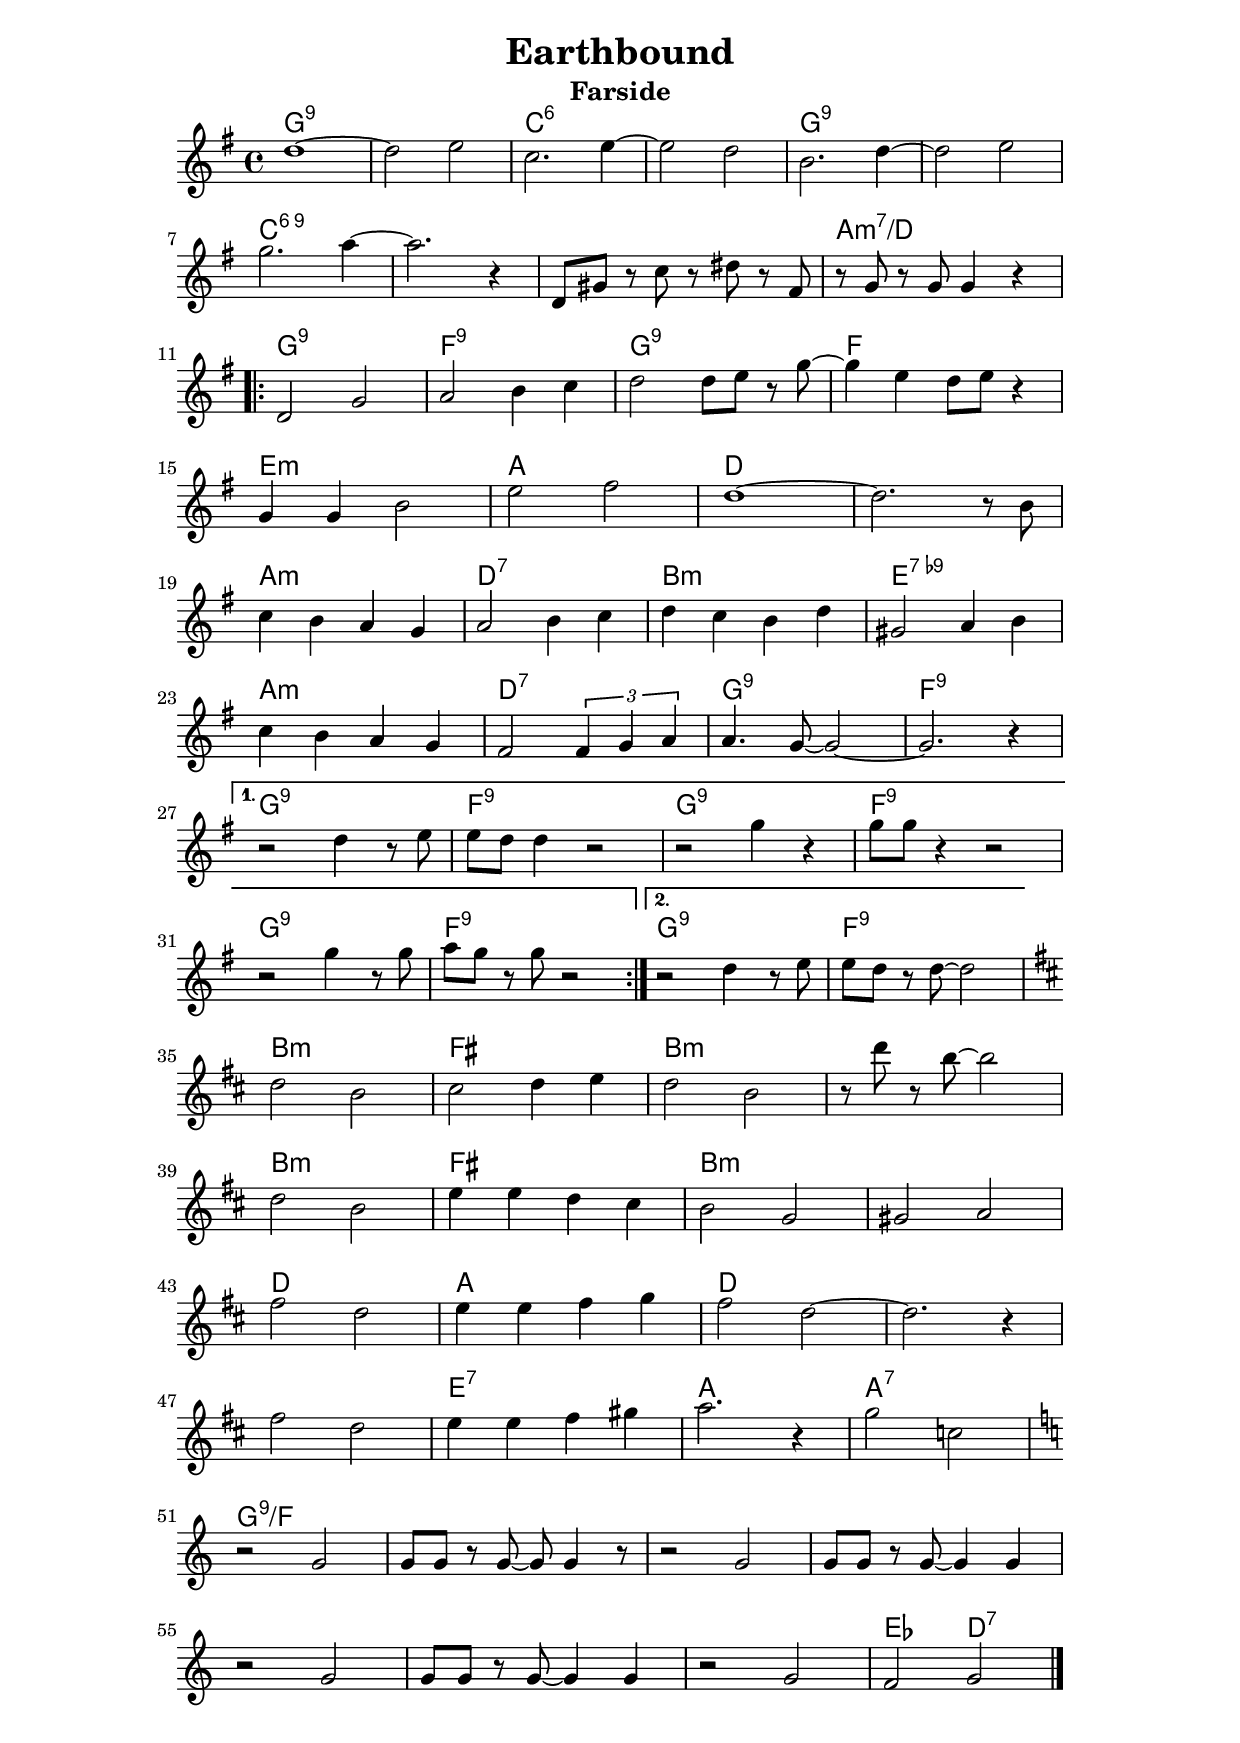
\header {
	title = "Earthbound" 
	subtitle = "Farside" 
}

\include "macros.ily"

melody = \relative c' {
	\clef treble
	\key g \major
	\time 4/4
	d'1~|
	d2 e2 c2. e4~|
	e2 d2 |
	b2. d4~ |
	d2 e2 |
	\break
	g2. a4~ |
	a2. r4 |
	d,,8 gis r c r dis r fis, |
	r g r g g4 r |
	\break
	\repeat volta 2 {
	d2 g |
	a2 b4 c |
	d2 d8 e r g~|
	g4 e d8 e r4 |
	\break
	g,4 g b2 |
	e fis |
	d1~ |
	d2. r8 b |
	\break
	c4 b a g |
	a2 b4 c |
	d c b d |
	gis,2 a4 b |
	\break
	c b a g |
	fis2 \times 2/3 {fis4 g a} |
	a4. g8~g2~ |
	g2. r4 |
	\break
	}
	
	\alternative {
		{
			r2 d'4 r8 e |
			e d d4 r2 |
			r2 g4 r |
			g8 g r4 r2 |
			\break
			r2 g4 r8 g |
			a g r g r2 |
		}
		{
			r2 d4 r8 e |
			e d r d~d2 |
		}
	}
	\break
%	\pageBreak
	\key d \major
	d2 b |
	cis2 d4 e |
	d2 b |
	r8 d' r b~b2 |
	\break
	d,2 b2 |
	e4 e d cis |
	b2 g |
	gis a |
	\break
	fis' d |
	e4 e fis g |
	fis2 d~|
	d2. r4 |
	\break
	fis2 d |
	e4 e fis gis |
	a2. r4 |
	g2 c,2 |
	\break
	\key c \major
	r2 g |
	g8 g r g~g g4 r8 |
	r2 g |
	g8 g r g~g4 g |
	\break
	r2 g |
	g8 g r g~g4 g |
	r2 g |
	f g \bar "|."
}

harmonies = \chordmode {
	g1:9 s c:6 s g:9 s
	c:6.9 s s a:m7/d 
	g:9 f:9 g:9 f
	e:m a d s 
	a:m d:7 b:m e:7.9-
	a:m d:7 g:9 f:9 
	g:9 f:9 g:9 f:9
	g:9 f:9 g:9 f:9

	b:m fis b:m s 
	b:m fis b:m s
	d a d s
	s e:7 a a:7
	g:9/f s s s
	s s s ees2 d:7sus
}

\include "template.ily"